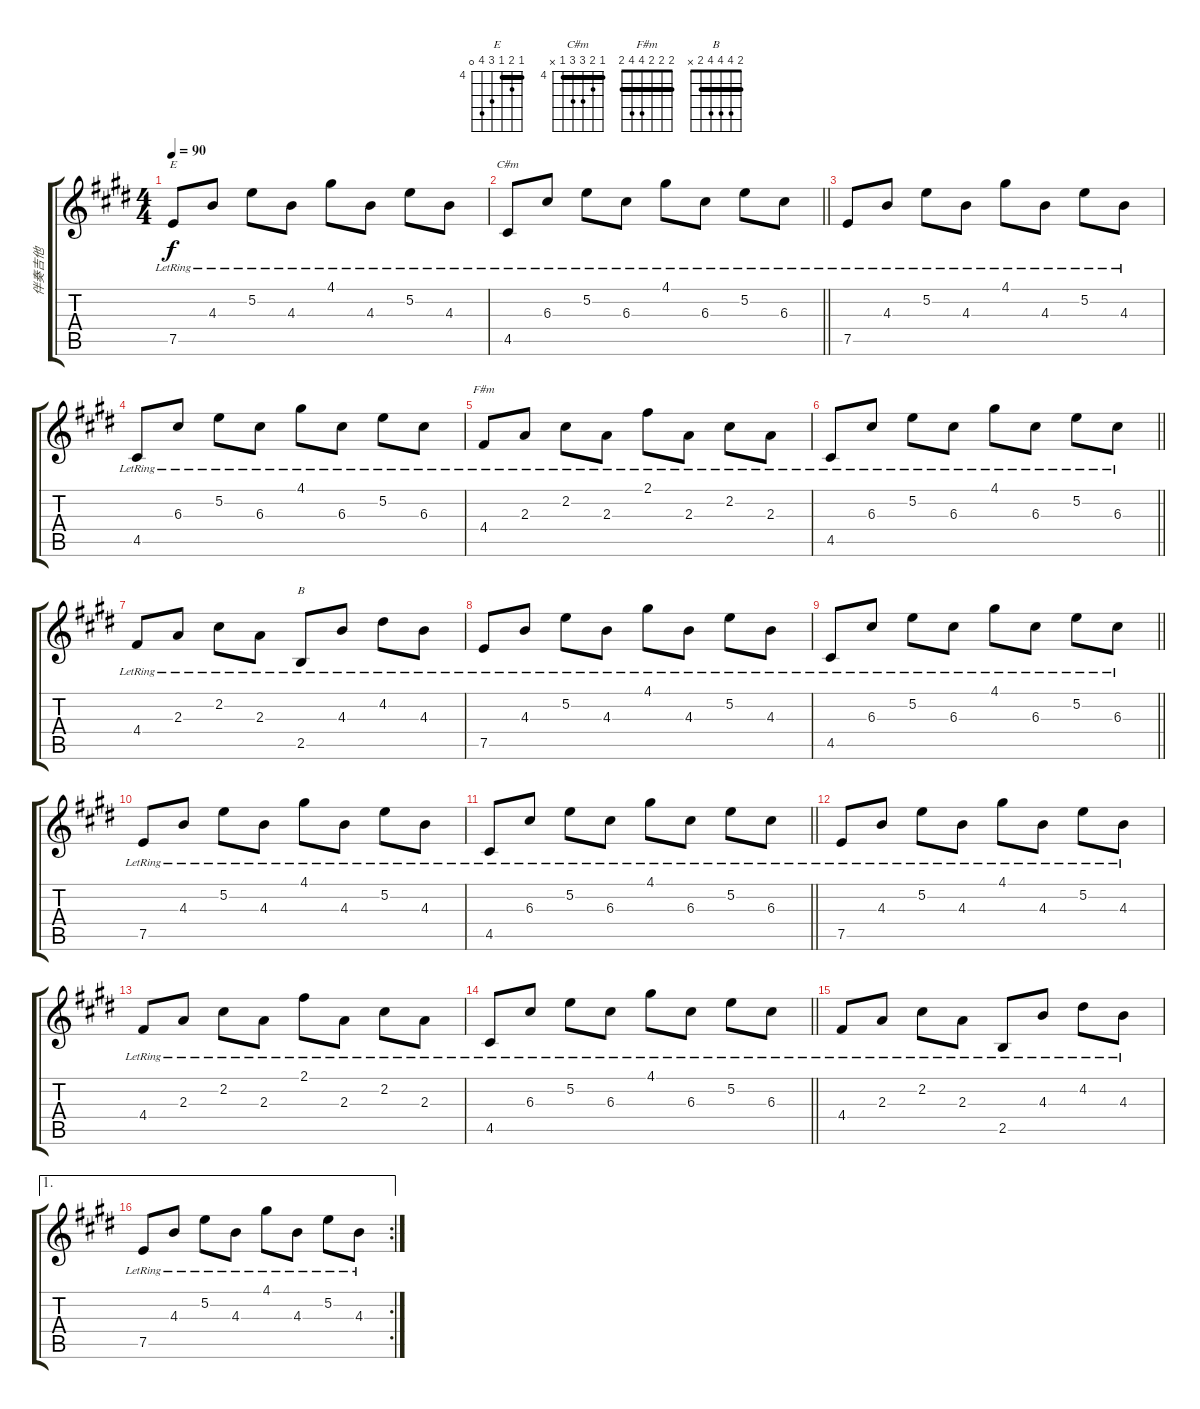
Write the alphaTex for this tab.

\track ("伴奏吉他" "伴奏吉他") {solo instrument electricguitarjazz}
\staff {score tabs}
\tuning (E4 B3 G3 D3 A2 E2) {hide}
\chord ("E" 4 5 4 6 7 0) {firstfret 4 barre 4}
\chord ("C#m" 4 5 6 6 4 x) {firstfret 4 barre 4}
\chord ("F#m" 2 2 2 4 4 2) {barre 2}
\chord ("B" 2 4 4 4 2 x) {barre 2}
\ts (4 4)
\tempo 90
\clef g2
\ks e
7.5{lr}.8{ch "E" dy f} 4.3{lr}.8 5.2{lr}.8 4.3{lr}.8 4.1{lr}.8 4.3{lr}.8 5.2{lr}.8 4.3{lr}.8 |
\barLineRight lightlight
4.5{lr}.8{ch "C#m"} 6.3{lr}.8 5.2{lr}.8 6.3{lr}.8 4.1{lr}.8 6.3{lr}.8 5.2{lr}.8 6.3{lr}.8 |
7.5{lr}.8 4.3{lr}.8 5.2{lr}.8 4.3{lr}.8 4.1{lr}.8 4.3{lr}.8 5.2{lr}.8 4.3{lr}.8 |
4.5{lr}.8 6.3{lr}.8 5.2{lr}.8 6.3{lr}.8 4.1{lr}.8 6.3{lr}.8 5.2{lr}.8 6.3{lr}.8 |
4.4{lr}.8{ch "F#m"} 2.3{lr}.8 2.2{lr}.8 2.3{lr}.8 2.1{lr}.8 2.3{lr}.8 2.2{lr}.8 2.3{lr}.8 |
\barLineRight lightlight
4.5{lr}.8 6.3{lr}.8 5.2{lr}.8 6.3{lr}.8 4.1{lr}.8 6.3{lr}.8 5.2{lr}.8 6.3{lr}.8 |
4.4{lr}.8 2.3{lr}.8 2.2{lr}.8 2.3{lr}.8 2.5{lr}.8{ch "B"} 4.3{lr}.8 4.2{lr}.8 4.3{lr}.8 |
7.5{lr}.8 4.3{lr}.8 5.2{lr}.8 4.3{lr}.8 4.1{lr}.8 4.3{lr}.8 5.2{lr}.8 4.3{lr}.8 |
\barLineRight lightlight
4.5{lr}.8 6.3{lr}.8 5.2{lr}.8 6.3{lr}.8 4.1{lr}.8 6.3{lr}.8 5.2{lr}.8 6.3{lr}.8 |
7.5{lr}.8 4.3{lr}.8 5.2{lr}.8 4.3{lr}.8 4.1{lr}.8 4.3{lr}.8 5.2{lr}.8 4.3{lr}.8 |
\barLineRight lightlight
4.5{lr}.8 6.3{lr}.8 5.2{lr}.8 6.3{lr}.8 4.1{lr}.8 6.3{lr}.8 5.2{lr}.8 6.3{lr}.8 |
7.5{lr}.8 4.3{lr}.8 5.2{lr}.8 4.3{lr}.8 4.1{lr}.8 4.3{lr}.8 5.2{lr}.8 4.3{lr}.8 |
4.4{lr}.8 2.3{lr}.8 2.2{lr}.8 2.3{lr}.8 2.1{lr}.8 2.3{lr}.8 2.2{lr}.8 2.3{lr}.8 |
\barLineRight lightlight
4.5{lr}.8 6.3{lr}.8 5.2{lr}.8 6.3{lr}.8 4.1{lr}.8 6.3{lr}.8 5.2{lr}.8 6.3{lr}.8 |
4.4{lr}.8 2.3{lr}.8 2.2{lr}.8 2.3{lr}.8 2.5{lr}.8 4.3{lr}.8 4.2{lr}.8 4.3{lr}.8 |
\ae 1
\rc 2
7.5{lr}.8 4.3{lr}.8 5.2{lr}.8 4.3{lr}.8 4.1{lr}.8 4.3{lr}.8 5.2{lr}.8 4.3{lr}.8
